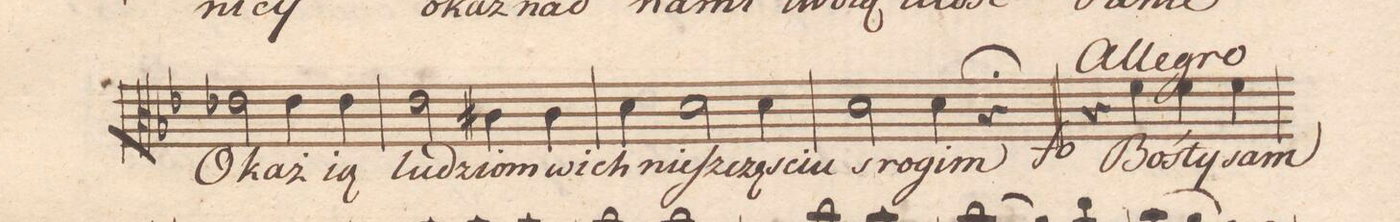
**kern	**text	**dynam
*I"Alto	*	*
*clefC3	*	*
*k[b-e-]	*	*
*met(c)	*	*
*M4/4	*	*
2e-X\	O-	.
4e-\	-każ	.
4e-\	ią	.
=76	=76	=76
2e-\	lu-	.
4c#X\	-dziom	.
4c#\	wich	.
=77	=77	=77
4d\	nie-	.
2d\	-ſzczę-	.
4d\	-ściu	.
=78	=78	=78
2d\	sro-	.
4d\	-gim	.
4r;	.	.
=79||	=79||	=79||
4r	.	f
4f\	Boś	.
4f\	ty	.
4f\	sam	.
=80	=80	=80
*-	*-	*-
